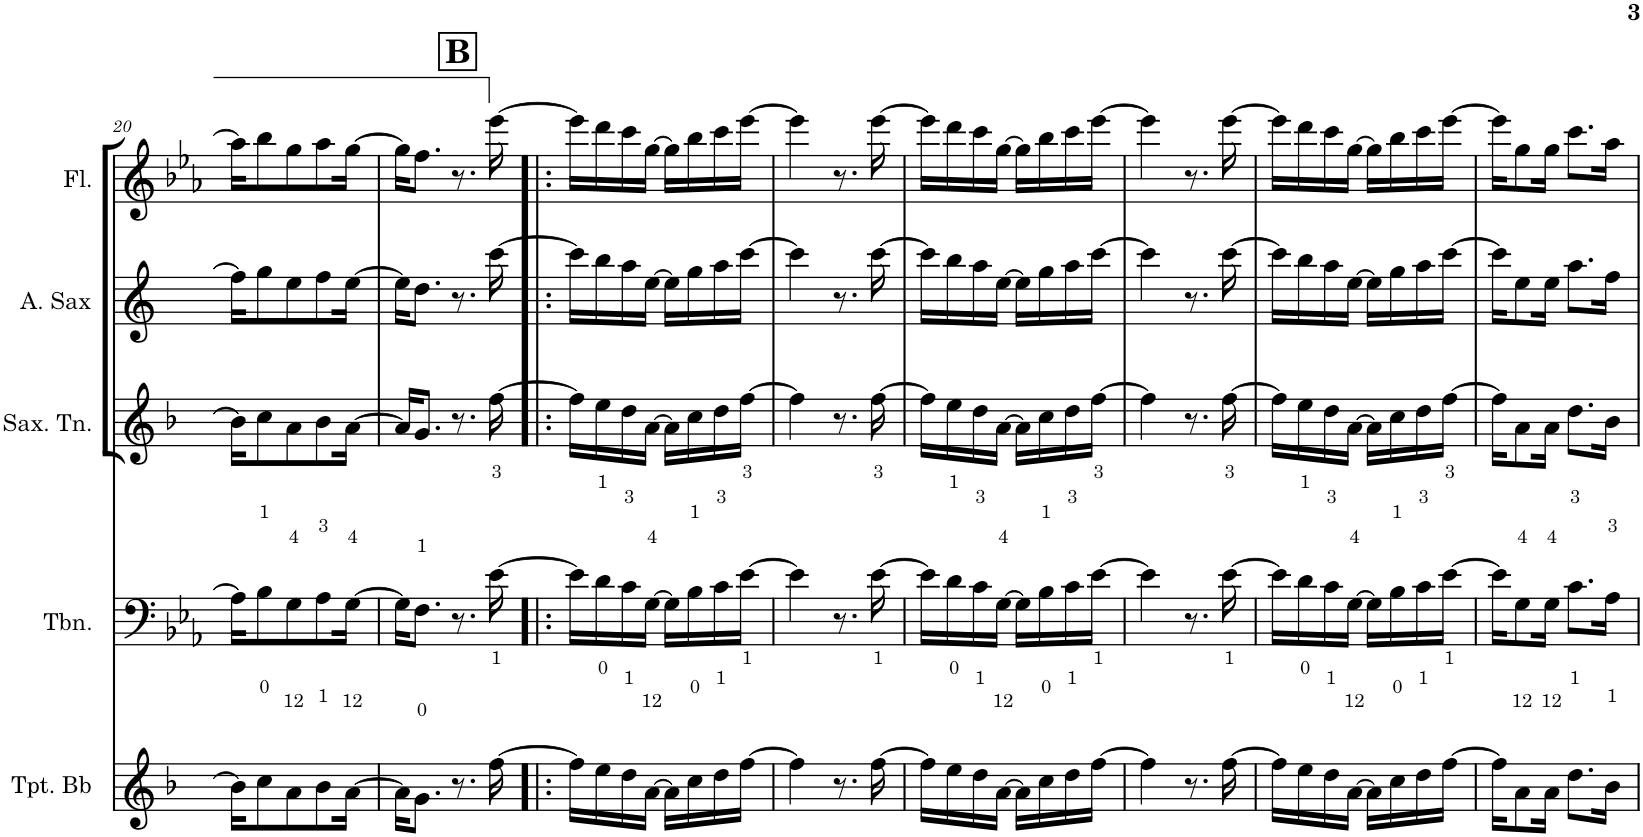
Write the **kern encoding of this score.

**kern	**kern	**kern	**kern	**kern
*part5	*part4	*part3	*part2	*part1
*staff5	*staff4	*staff3	*staff2	*staff1
*I"Trompete Bb	*I"Trombone	*I"Saxofone Tenor	*I"Saxofone Alto	*I"Flauta Transversal
*I'Tpt. Bb	*I'Tbn.	*I'Sax. Tn.	*	*I'Fl.
!!LO:PB:g=z
*clefG2	*clefF4	*clefG2	*clefG2	*clefG2
*Trd1c2	*	*Trd8c14	*Trd5c9	*
*k[b-]	*k[b-e-a-]	*k[b-]	*k[]	*k[b-e-a-]
*M2/4	*M2/4	*M2/4	*M2/4	*M2/4
=20	=20	=20	=20	=20
16b-\KL]	16A-\KL]	16b-\KL]	16ff\KL]	16aa-\KL]
8cc\	8B-\	8cc\	8gg\	8bb-\
8a\	8G\	8a\	8ee\	8gg\
8b-\	8A-\	8b-\	8ff\	8aa-\
[16a\Jk	[16G\Jk	[16a\Jk	[16ee\Jk	[16gg\Jk
=21	=21	=21	=21	=21
16a\KL]	16G\KL]	16a/KL]	16ee\KL]	16gg\KL]
8.g\J	8.F\J	8.g/J	8.dd\J	8.ff\J
8.r	8.r	8.r	8.r	8.r
[16ff\	[16e-\	[16ff\	[16ccc\	[16eee-\
!!LO:REH:place=s1:a:B:cj:t=B
=22!|:	=22!|:	=22!|:	=22!|:	=22!|:
16ff\LL]	16e-\LL]	16ff\LL]	16ccc\LL]	16eee-\LL]
16ee\	16d\	16ee\	16bb\	16ddd\
16dd\	16c\	16dd\	16aa\	16ccc\
[16a\JJ	[16G\JJ	[16a\JJ	[16ee\JJ	[16gg\JJ
16a\LL]	16G\LL]	16a\LL]	16ee\LL]	16gg\LL]
16cc\	16B-\	16cc\	16gg\	16bb-\
16dd\	16c\	16dd\	16aa\	16ccc\
[16ff\JJ	[16e-\JJ	[16ff\JJ	[16ccc\JJ	[16eee-\JJ
=23	=23	=23	=23	=23
4ff\]	4e-\]	4ff\]	4ccc\]	4eee-\]
8.r	8.r	8.r	8.r	8.r
[16ff\	[16e-\	[16ff\	[16ccc\	[16eee-\
=24	=24	=24	=24	=24
16ff\LL]	16e-\LL]	16ff\LL]	16ccc\LL]	16eee-\LL]
16ee\	16d\	16ee\	16bb\	16ddd\
16dd\	16c\	16dd\	16aa\	16ccc\
[16a\JJ	[16G\JJ	[16a\JJ	[16ee\JJ	[16gg\JJ
16a\LL]	16G\LL]	16a\LL]	16ee\LL]	16gg\LL]
16cc\	16B-\	16cc\	16gg\	16bb-\
16dd\	16c\	16dd\	16aa\	16ccc\
[16ff\JJ	[16e-\JJ	[16ff\JJ	[16ccc\JJ	[16eee-\JJ
=25	=25	=25	=25	=25
4ff\]	4e-\]	4ff\]	4ccc\]	4eee-\]
8.r	8.r	8.r	8.r	8.r
[16ff\	[16e-\	[16ff\	[16ccc\	[16eee-\
=26	=26	=26	=26	=26
16ff\LL]	16e-\LL]	16ff\LL]	16ccc\LL]	16eee-\LL]
16ee\	16d\	16ee\	16bb\	16ddd\
16dd\	16c\	16dd\	16aa\	16ccc\
[16a\JJ	[16G\JJ	[16a\JJ	[16ee\JJ	[16gg\JJ
16a\LL]	16G\LL]	16a\LL]	16ee\LL]	16gg\LL]
16cc\	16B-\	16cc\	16gg\	16bb-\
16dd\	16c\	16dd\	16aa\	16ccc\
[16ff\JJ	[16e-\JJ	[16ff\JJ	[16ccc\JJ	[16eee-\JJ
=27	=27	=27	=27	=27
16ff\KL]	16e-\KL]	16ff\KL]	16ccc\KL]	16eee-\KL]
8a\	8G\	8a\	8ee\	8gg\
16a\Jk	16G\Jk	16a\Jk	16ee\Jk	16gg\Jk
8.dd\L	8.c\L	8.dd\L	8.aa\L	8.ccc\L
16b-\Jk	16A-\Jk	16b-\Jk	16ff\Jk	16aa-\Jk
=	=	=	=	=
*-	*-	*-	*-	*-
